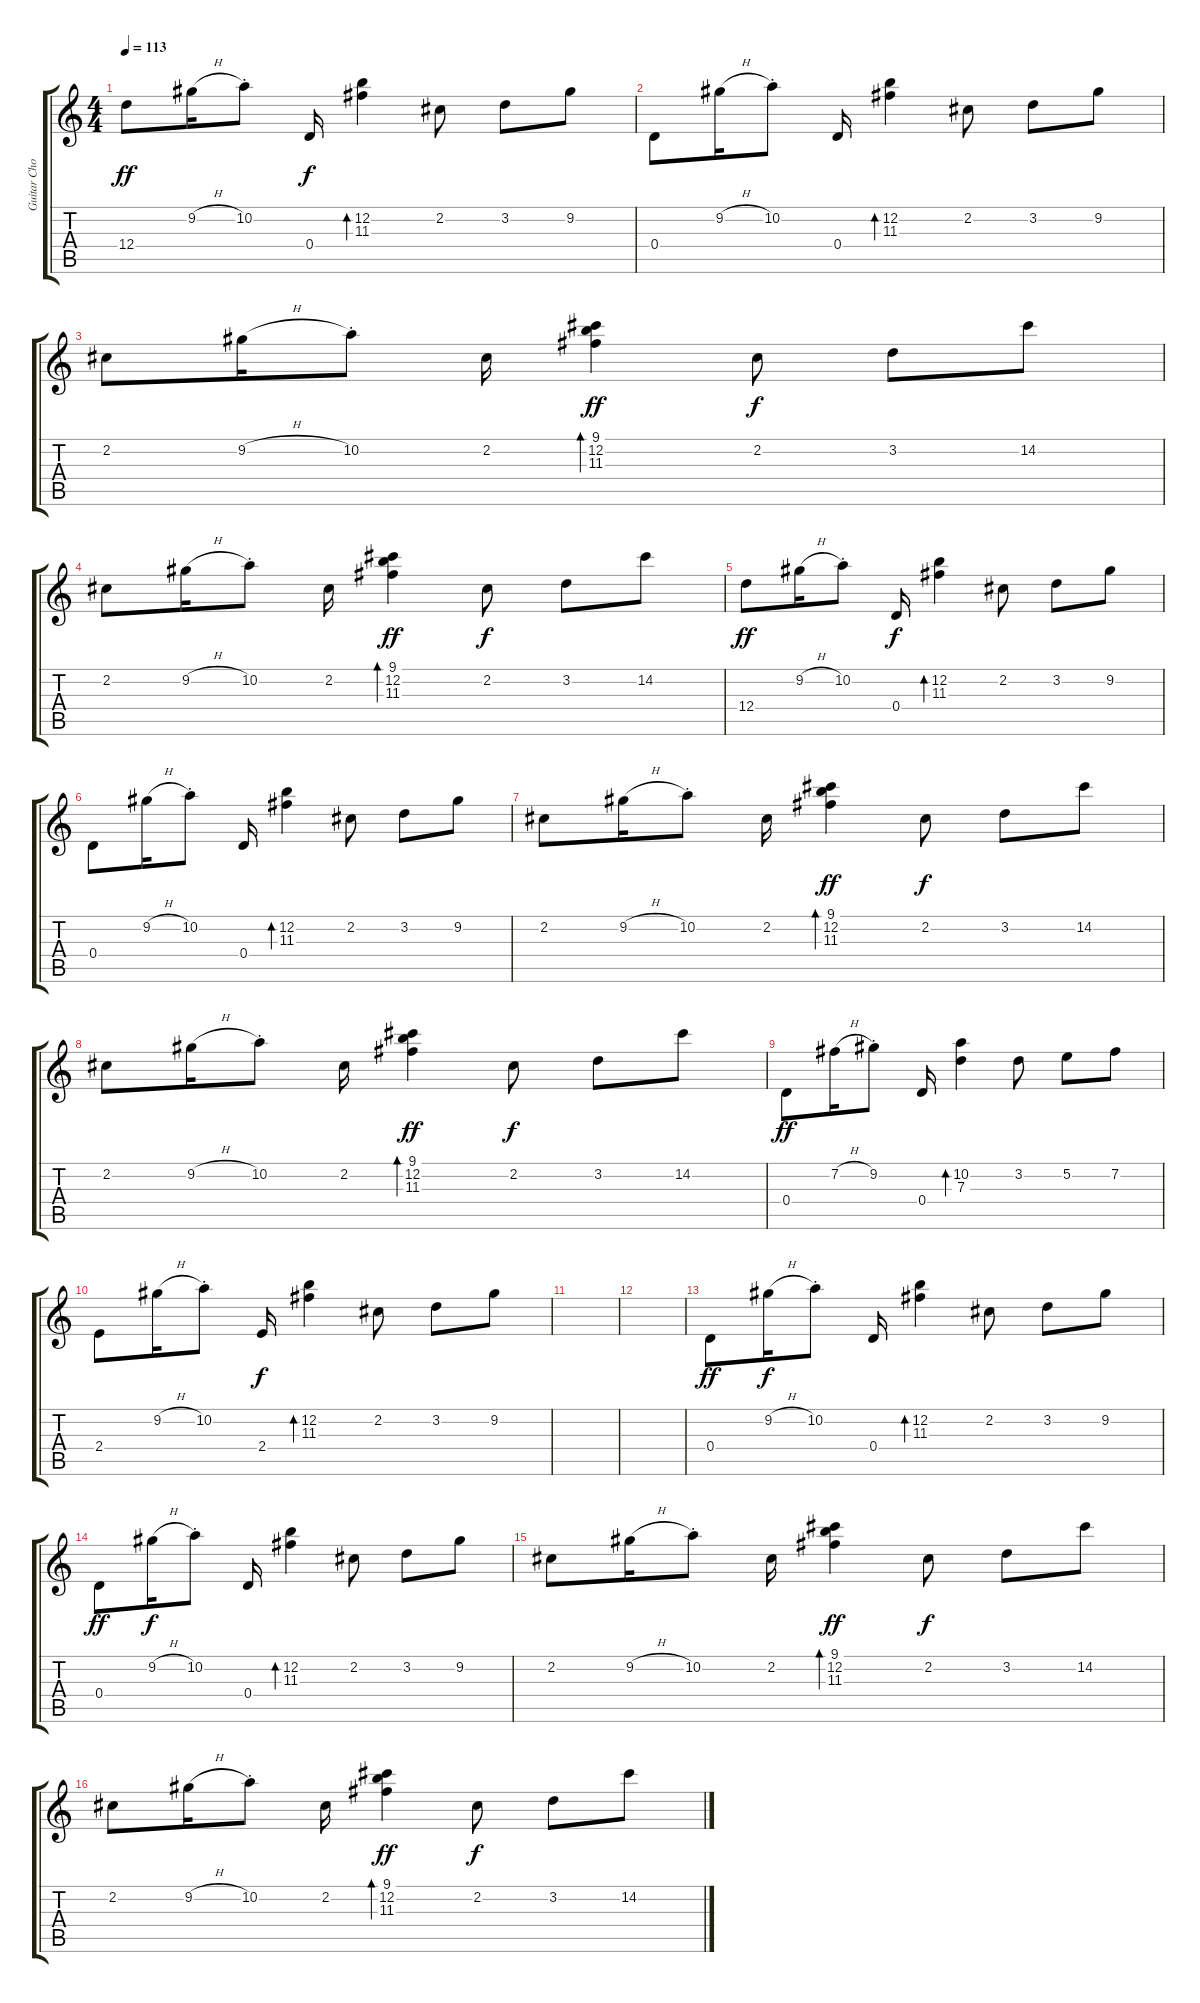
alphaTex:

\track ("Guitar Chords" "Guitar Cho") {instrument acousticguitarsteel}
\staff {score tabs}
\tuning (E4 B3 G3 D3 A2 E2) {hide}
\ts (4 4)
\tempo 113
\clef g2
\ks c
12.4.8{dy ff} 9.2{h}.16 10.2{st}.8 0.4.16{dy f} (12.2 11.3).4{bd 240} 2.2.8 3.2.8 9.2.8 |
0.4.8 9.2{h}.16 10.2{st}.8 0.4.16 (12.2 11.3).4{bd 240} 2.2.8 3.2.8 9.2.8 |
2.2.8 9.2{h}.16 10.2{st}.8 2.2.16 (9.1 12.2 11.3).4{bd 120 dy ff} 2.2.8{dy f} 3.2.8 14.2.8 |
2.2.8 9.2{h}.16 10.2{st}.8 2.2.16 (9.1 12.2 11.3).4{bd 120 dy ff} 2.2.8{dy f} 3.2.8 14.2.8 |
12.4.8{dy ff} 9.2{h}.16 10.2{st}.8 0.4.16{dy f} (12.2 11.3).4{bd 240} 2.2.8 3.2.8 9.2.8 |
0.4.8 9.2{h}.16 10.2{st}.8 0.4.16 (12.2 11.3).4{bd 240} 2.2.8 3.2.8 9.2.8 |
2.2.8 9.2{h}.16 10.2{st}.8 2.2.16 (9.1 12.2 11.3).4{bd 120 dy ff} 2.2.8{dy f} 3.2.8 14.2.8 |
2.2.8 9.2{h}.16 10.2{st}.8 2.2.16 (9.1 12.2 11.3).4{bd 120 dy ff} 2.2.8{dy f} 3.2.8 14.2.8 |
0.4.8{dy ff} 7.2{h}.16 9.2{st}.8 0.4.16 (10.2 7.3).4{bd 120} 3.2.8 5.2.8 7.2.8 |
2.4.8 9.2{h}.16 10.2{st}.8 2.4.16{dy f} (12.2 11.3).4{bd 240} 2.2.8 3.2.8 9.2.8 |
|
|
0.4.8{dy ff} 9.2{h}.16{dy f} 10.2{st}.8 0.4.16 (12.2 11.3).4{bd 240} 2.2.8 3.2.8 9.2.8 |
0.4.8{dy ff} 9.2{h}.16{dy f} 10.2{st}.8 0.4.16 (12.2 11.3).4{bd 240} 2.2.8 3.2.8 9.2.8 |
2.2.8 9.2{h}.16 10.2{st}.8 2.2.16 (9.1 12.2 11.3).4{bd 120 dy ff} 2.2.8{dy f} 3.2.8 14.2.8 |
2.2.8 9.2{h}.16 10.2{st}.8 2.2.16 (9.1 12.2 11.3).4{bd 120 dy ff} 2.2.8{dy f} 3.2.8 14.2.8
